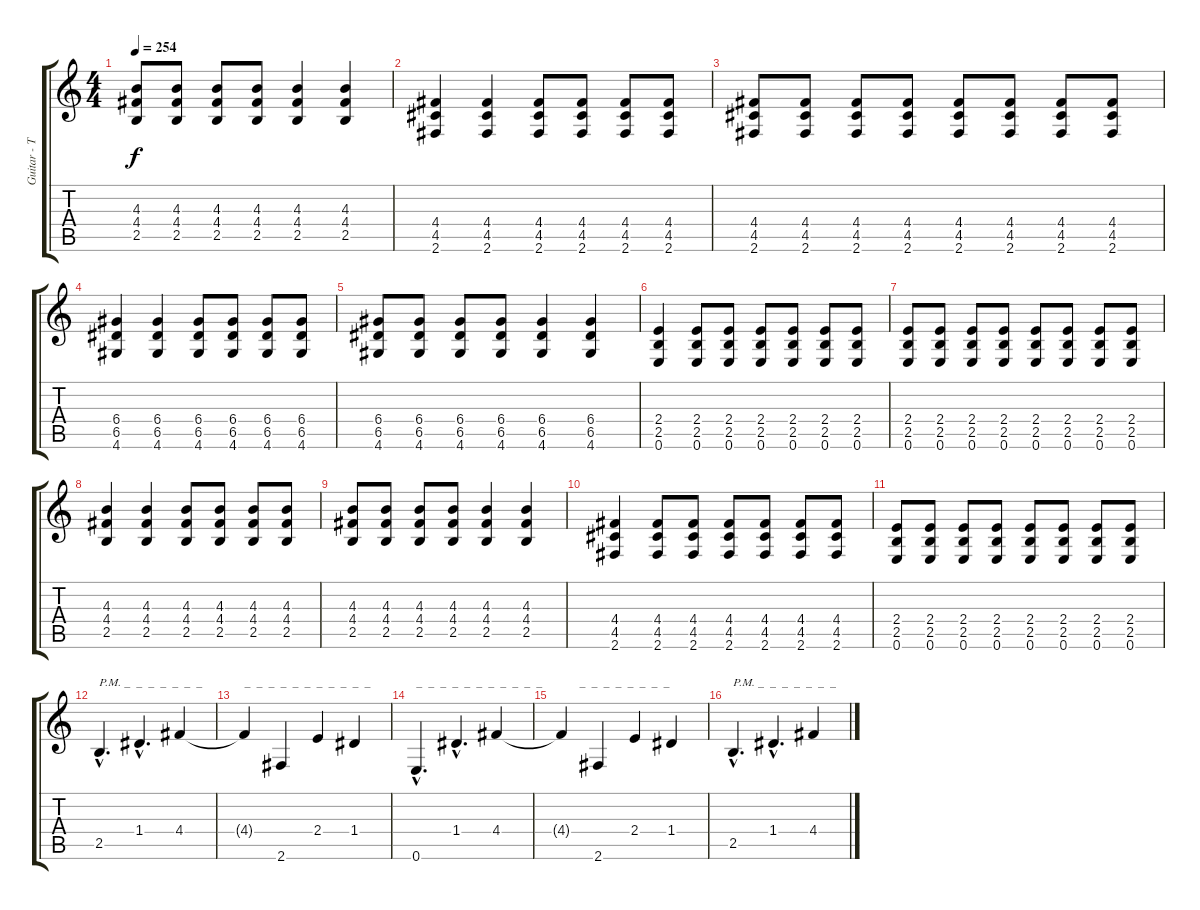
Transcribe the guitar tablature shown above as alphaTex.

\track ("Guitar - Tom Mattew Delonge" "Guitar - T") {instrument distortionguitar}
\staff {score tabs}
\tuning (E4 B3 G3 D3 A2 E2) {hide}
\ts (4 4)
\tempo 254
\clef g2
\ks c
(4.3 4.4 2.5).8{dy f} (4.3 4.4 2.5).8 (4.3 4.4 2.5).8 (4.3 4.4 2.5).8 (4.3 4.4 2.5).4 (4.3 4.4 2.5).4 |
(4.4 4.5 2.6).4 (4.4 4.5 2.6).4 (4.4 4.5 2.6).8 (4.4 4.5 2.6).8 (4.4 4.5 2.6).8 (4.4 4.5 2.6).8 |
(4.4 4.5 2.6).8 (4.4 4.5 2.6).8 (4.4 4.5 2.6).8 (4.4 4.5 2.6).8 (4.4 4.5 2.6).8 (4.4 4.5 2.6).8 (4.4 4.5 2.6).8 (4.4 4.5 2.6).8 |
(6.4 6.5 4.6).4 (6.4 6.5 4.6).4 (6.4 6.5 4.6).8 (6.4 6.5 4.6).8 (6.4 6.5 4.6).8 (6.4 6.5 4.6).8 |
(6.4 6.5 4.6).8 (6.4 6.5 4.6).8 (6.4 6.5 4.6).8 (6.4 6.5 4.6).8 (6.4 6.5 4.6).4 (6.4 6.5 4.6).4 |
(2.4 2.5 0.6).4 (2.4 2.5 0.6).8 (2.4 2.5 0.6).8 (2.4 2.5 0.6).8 (2.4 2.5 0.6).8 (2.4 2.5 0.6).8 (2.4 2.5 0.6).8 |
(2.4 2.5 0.6).8 (2.4 2.5 0.6).8 (2.4 2.5 0.6).8 (2.4 2.5 0.6).8 (2.4 2.5 0.6).8 (2.4 2.5 0.6).8 (2.4 2.5 0.6).8 (2.4 2.5 0.6).8 |
(4.3 4.4 2.5).4 (4.3 4.4 2.5).4 (4.3 4.4 2.5).8 (4.3 4.4 2.5).8 (4.3 4.4 2.5).8 (4.3 4.4 2.5).8 |
(4.3 4.4 2.5).8 (4.3 4.4 2.5).8 (4.3 4.4 2.5).8 (4.3 4.4 2.5).8 (4.3 4.4 2.5).4 (4.3 4.4 2.5).4 |
(4.4 4.5 2.6).4 (4.4 4.5 2.6).8 (4.4 4.5 2.6).8 (4.4 4.5 2.6).8 (4.4 4.5 2.6).8 (4.4 4.5 2.6).8 (4.4 4.5 2.6).8 |
(2.4 2.5 0.6).8 (2.4 2.5 0.6).8 (2.4 2.5 0.6).8 (2.4 2.5 0.6).8 (2.4 2.5 0.6).8 (2.4 2.5 0.6).8 (2.4 2.5 0.6).8 (2.4 2.5 0.6).8 |
2.5{hac}.4{d txt "P.M. _  _  _  _  _  _  _  "} 1.4{hac}.4{d} 4.4.4 |
4.4{t}.4{txt "_  _  _  _  _  _  _  _  _  _  _"} 2.6.4 2.4.4 1.4.4 |
0.6{hac}.4{d txt "_  _  _  _  _  _  _  _  _  _  _"} 1.4{hac}.4{d} 4.4.4 |
4.4{t}.4{txt "      _  _  _  _  _  _  _  _  "} 2.6.4 2.4.4 1.4.4 |
2.5{hac}.4{d txt "P.M. _  _  _  _  _  _  _  "} 1.4{hac}.4{d} 4.4.4
